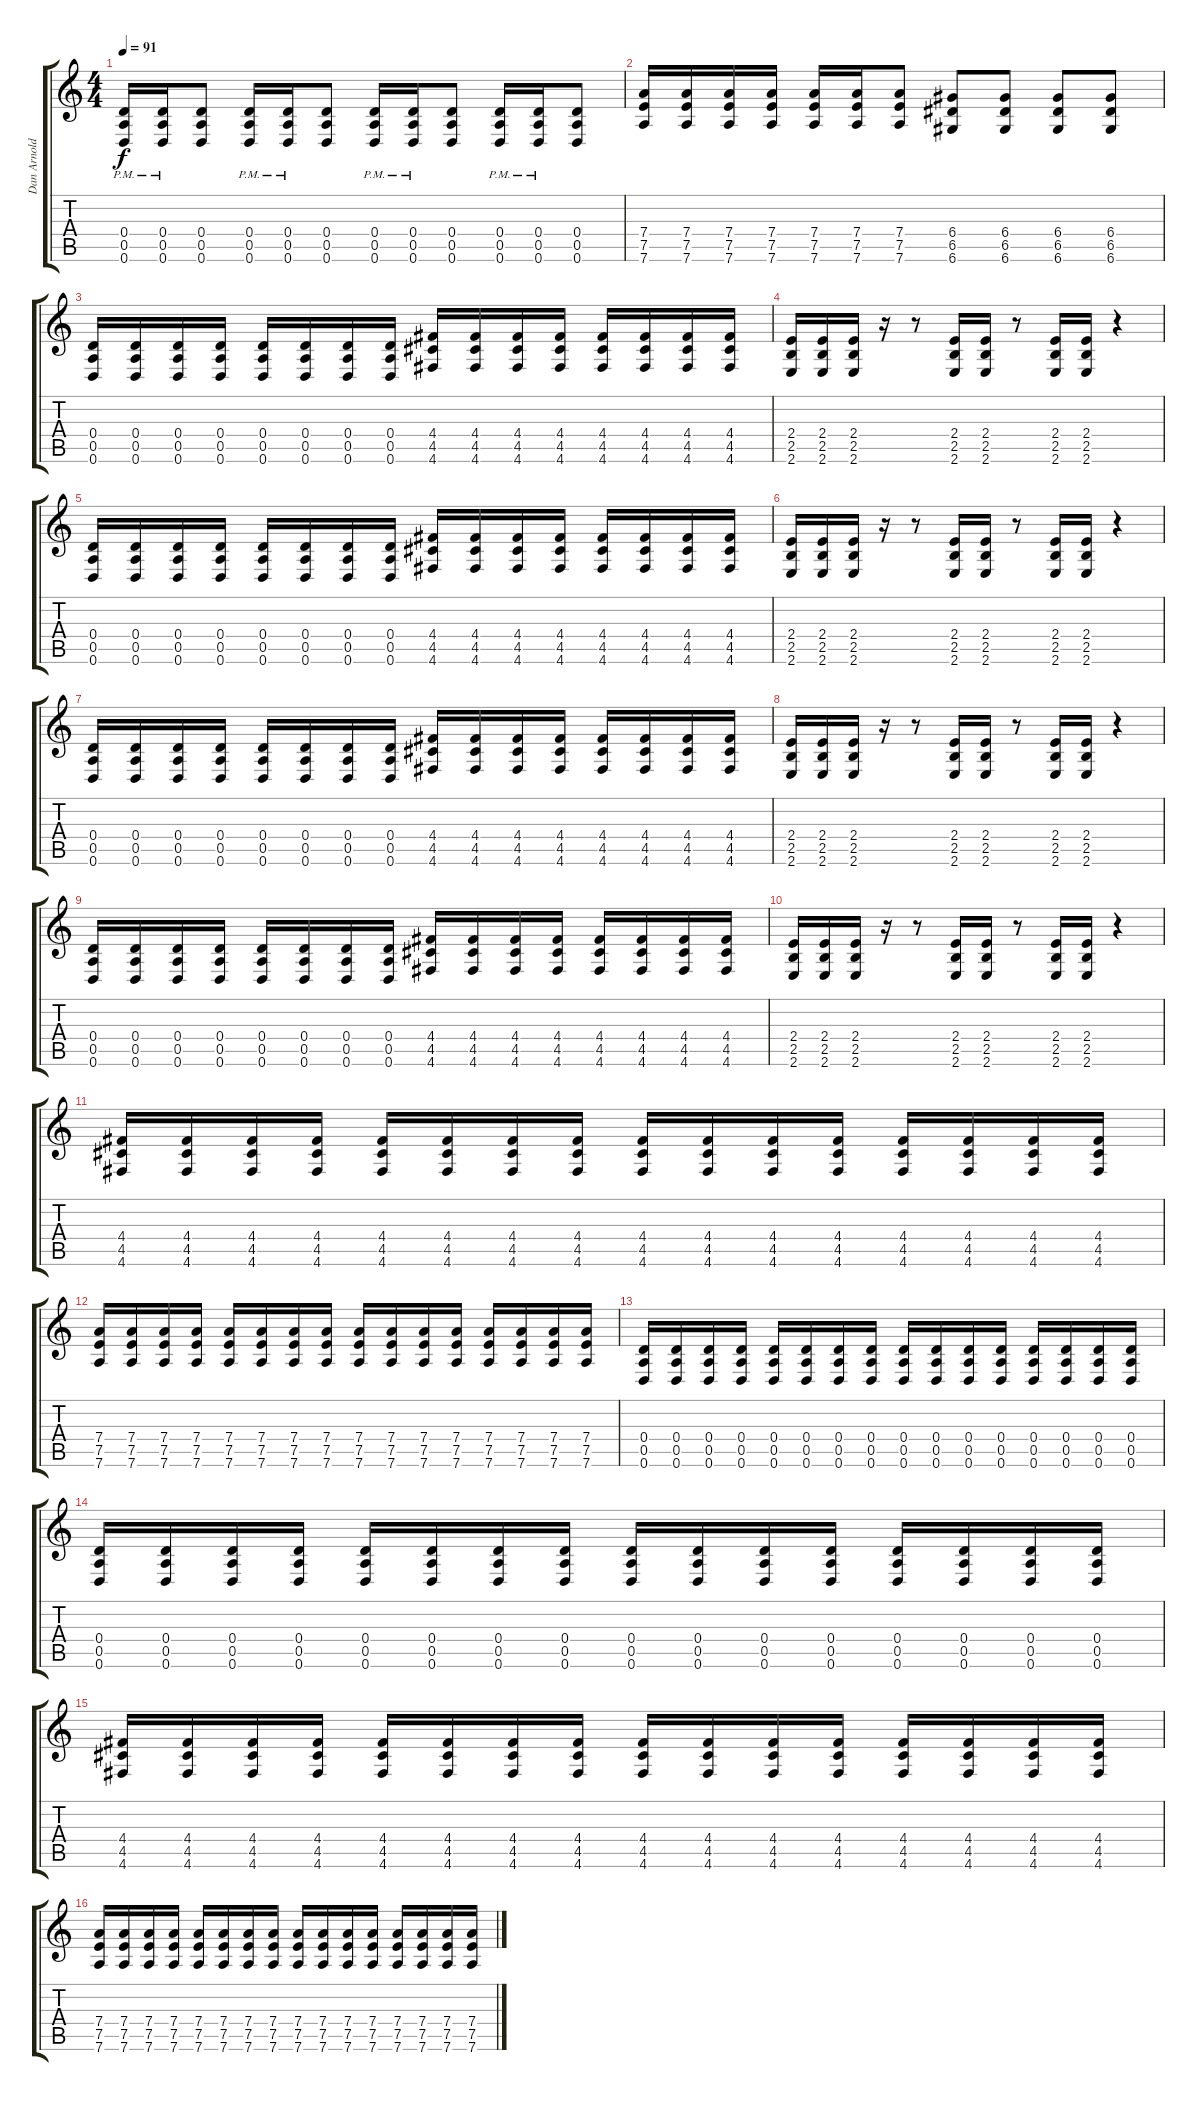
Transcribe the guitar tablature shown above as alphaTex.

\track ("Dan Arnold" "Dan Arnold") {instrument overdrivenguitar}
\staff {score tabs}
\tuning (E4 B3 G3 D3 A2 D2) {hide}
\ts (4 4)
\tempo 91
\clef g2
\ks c
(0.4{pm} 0.5{pm} 0.6{pm}).16{dy f} (0.4{pm} 0.5{pm} 0.6{pm}).16 (0.4 0.5 0.6).8 (0.4{pm} 0.5{pm} 0.6{pm}).16 (0.4{pm} 0.5{pm} 0.6{pm}).16 (0.4 0.5 0.6).8 (0.4{pm} 0.5{pm} 0.6{pm}).16 (0.4{pm} 0.5{pm} 0.6{pm}).16 (0.4 0.5 0.6).8 (0.4{pm} 0.5{pm} 0.6{pm}).16 (0.4{pm} 0.5{pm} 0.6{pm}).16 (0.4 0.5 0.6).8 |
(7.4 7.5 7.6).16 (7.4 7.5 7.6).16 (7.4 7.5 7.6).16 (7.4 7.5 7.6).16 (7.4 7.5 7.6).16 (7.4 7.5 7.6).16 (7.4 7.5 7.6).8 (6.4 6.5 6.6).8 (6.4 6.5 6.6).8 (6.4 6.5 6.6).8 (6.4 6.5 6.6).8 |
(0.4 0.5 0.6).16 (0.4 0.5 0.6).16 (0.4 0.5 0.6).16 (0.4 0.5 0.6).16 (0.4 0.5 0.6).16 (0.4 0.5 0.6).16 (0.4 0.5 0.6).16 (0.4 0.5 0.6).16 (4.4 4.5 4.6).16 (4.4 4.5 4.6).16 (4.4 4.5 4.6).16 (4.4 4.5 4.6).16 (4.4 4.5 4.6).16 (4.4 4.5 4.6).16 (4.4 4.5 4.6).16 (4.4 4.5 4.6).16 |
(2.4 2.5 2.6).16 (2.4 2.5 2.6).16 (2.4 2.5 2.6).16 r.16 r.8 (2.4 2.5 2.6).16 (2.4 2.5 2.6).16 r.8 (2.4 2.5 2.6).16 (2.4 2.5 2.6).16 r.4 |
(0.4 0.5 0.6).16 (0.4 0.5 0.6).16 (0.4 0.5 0.6).16 (0.4 0.5 0.6).16 (0.4 0.5 0.6).16 (0.4 0.5 0.6).16 (0.4 0.5 0.6).16 (0.4 0.5 0.6).16 (4.4 4.5 4.6).16 (4.4 4.5 4.6).16 (4.4 4.5 4.6).16 (4.4 4.5 4.6).16 (4.4 4.5 4.6).16 (4.4 4.5 4.6).16 (4.4 4.5 4.6).16 (4.4 4.5 4.6).16 |
(2.4 2.5 2.6).16 (2.4 2.5 2.6).16 (2.4 2.5 2.6).16 r.16 r.8 (2.4 2.5 2.6).16 (2.4 2.5 2.6).16 r.8 (2.4 2.5 2.6).16 (2.4 2.5 2.6).16 r.4 |
(0.4 0.5 0.6).16 (0.4 0.5 0.6).16 (0.4 0.5 0.6).16 (0.4 0.5 0.6).16 (0.4 0.5 0.6).16 (0.4 0.5 0.6).16 (0.4 0.5 0.6).16 (0.4 0.5 0.6).16 (4.4 4.5 4.6).16 (4.4 4.5 4.6).16 (4.4 4.5 4.6).16 (4.4 4.5 4.6).16 (4.4 4.5 4.6).16 (4.4 4.5 4.6).16 (4.4 4.5 4.6).16 (4.4 4.5 4.6).16 |
(2.4 2.5 2.6).16 (2.4 2.5 2.6).16 (2.4 2.5 2.6).16 r.16 r.8 (2.4 2.5 2.6).16 (2.4 2.5 2.6).16 r.8 (2.4 2.5 2.6).16 (2.4 2.5 2.6).16 r.4 |
(0.4 0.5 0.6).16 (0.4 0.5 0.6).16 (0.4 0.5 0.6).16 (0.4 0.5 0.6).16 (0.4 0.5 0.6).16 (0.4 0.5 0.6).16 (0.4 0.5 0.6).16 (0.4 0.5 0.6).16 (4.4 4.5 4.6).16 (4.4 4.5 4.6).16 (4.4 4.5 4.6).16 (4.4 4.5 4.6).16 (4.4 4.5 4.6).16 (4.4 4.5 4.6).16 (4.4 4.5 4.6).16 (4.4 4.5 4.6).16 |
(2.4 2.5 2.6).16 (2.4 2.5 2.6).16 (2.4 2.5 2.6).16 r.16 r.8 (2.4 2.5 2.6).16 (2.4 2.5 2.6).16 r.8 (2.4 2.5 2.6).16 (2.4 2.5 2.6).16 r.4 |
(4.4 4.5 4.6).16 (4.4 4.5 4.6).16 (4.4 4.5 4.6).16 (4.4 4.5 4.6).16 (4.4 4.5 4.6).16 (4.4 4.5 4.6).16 (4.4 4.5 4.6).16 (4.4 4.5 4.6).16 (4.4 4.5 4.6).16 (4.4 4.5 4.6).16 (4.4 4.5 4.6).16 (4.4 4.5 4.6).16 (4.4 4.5 4.6).16 (4.4 4.5 4.6).16 (4.4 4.5 4.6).16 (4.4 4.5 4.6).16 |
(7.4 7.5 7.6).16 (7.4 7.5 7.6).16 (7.4 7.5 7.6).16 (7.4 7.5 7.6).16 (7.4 7.5 7.6).16 (7.4 7.5 7.6).16 (7.4 7.5 7.6).16 (7.4 7.5 7.6).16 (7.4 7.5 7.6).16 (7.4 7.5 7.6).16 (7.4 7.5 7.6).16 (7.4 7.5 7.6).16 (7.4 7.5 7.6).16 (7.4 7.5 7.6).16 (7.4 7.5 7.6).16 (7.4 7.5 7.6).16 |
(0.4 0.5 0.6).16 (0.4 0.5 0.6).16 (0.4 0.5 0.6).16 (0.4 0.5 0.6).16 (0.4 0.5 0.6).16 (0.4 0.5 0.6).16 (0.4 0.5 0.6).16 (0.4 0.5 0.6).16 (0.4 0.5 0.6).16 (0.4 0.5 0.6).16 (0.4 0.5 0.6).16 (0.4 0.5 0.6).16 (0.4 0.5 0.6).16 (0.4 0.5 0.6).16 (0.4 0.5 0.6).16 (0.4 0.5 0.6).16 |
(0.4 0.5 0.6).16 (0.4 0.5 0.6).16 (0.4 0.5 0.6).16 (0.4 0.5 0.6).16 (0.4 0.5 0.6).16 (0.4 0.5 0.6).16 (0.4 0.5 0.6).16 (0.4 0.5 0.6).16 (0.4 0.5 0.6).16 (0.4 0.5 0.6).16 (0.4 0.5 0.6).16 (0.4 0.5 0.6).16 (0.4 0.5 0.6).16 (0.4 0.5 0.6).16 (0.4 0.5 0.6).16 (0.4 0.5 0.6).16 |
(4.4 4.5 4.6).16 (4.4 4.5 4.6).16 (4.4 4.5 4.6).16 (4.4 4.5 4.6).16 (4.4 4.5 4.6).16 (4.4 4.5 4.6).16 (4.4 4.5 4.6).16 (4.4 4.5 4.6).16 (4.4 4.5 4.6).16 (4.4 4.5 4.6).16 (4.4 4.5 4.6).16 (4.4 4.5 4.6).16 (4.4 4.5 4.6).16 (4.4 4.5 4.6).16 (4.4 4.5 4.6).16 (4.4 4.5 4.6).16 |
(7.4 7.5 7.6).16 (7.4 7.5 7.6).16 (7.4 7.5 7.6).16 (7.4 7.5 7.6).16 (7.4 7.5 7.6).16 (7.4 7.5 7.6).16 (7.4 7.5 7.6).16 (7.4 7.5 7.6).16 (7.4 7.5 7.6).16 (7.4 7.5 7.6).16 (7.4 7.5 7.6).16 (7.4 7.5 7.6).16 (7.4 7.5 7.6).16 (7.4 7.5 7.6).16 (7.4 7.5 7.6).16 (7.4 7.5 7.6).16
